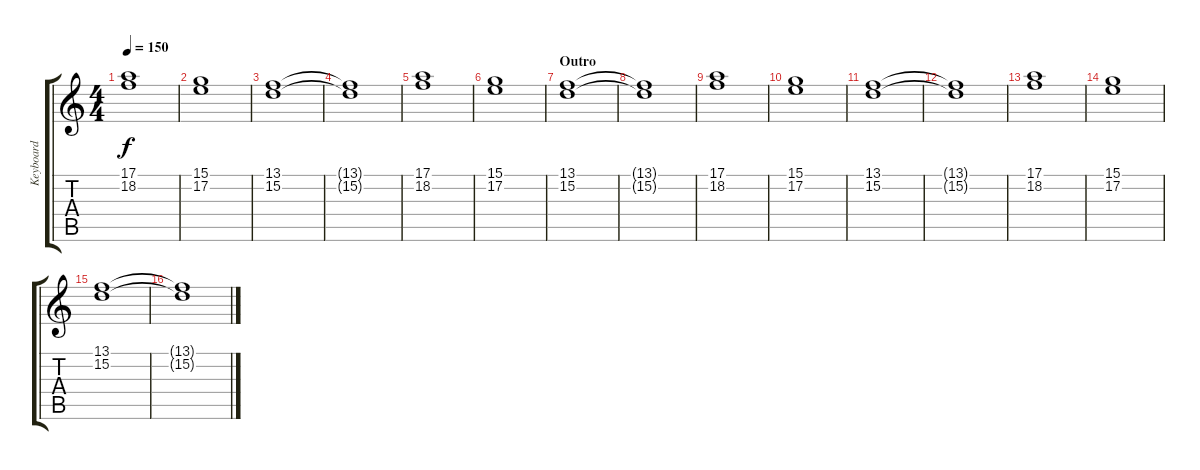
\track ("Keyboard" "Keyboard") {instrument synthstrings1}
\staff {score tabs}
\tuning (E4 B3 G3 D3 A2 E2) {hide}
\ts (4 4)
\tempo 150
\clef g2
\ks c
(17.1 18.2).1{dy f} |
(15.1 17.2).1 |
(13.1 15.2).1 |
(13.1{t} 15.2{t}).1 |
(17.1 18.2).1 |
(15.1 17.2).1 |
\section ("" "Outro")
(13.1 15.2).1 |
(13.1{t} 15.2{t}).1 |
(17.1 18.2).1 |
(15.1 17.2).1 |
(13.1 15.2).1 |
(13.1{t} 15.2{t}).1 |
(17.1 18.2).1 |
(15.1 17.2).1 |
(13.1 15.2).1 |
(13.1{t} 15.2{t}).1
